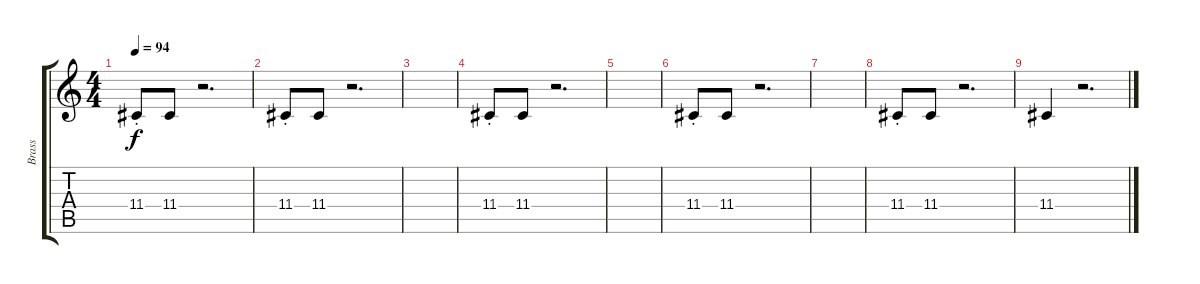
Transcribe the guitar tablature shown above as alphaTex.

\track ("Brass" "Brass") {instrument frenchhorn}
\staff {score tabs}
\tuning (E4 B3 G3 D3 A2 E2) {hide}
\ts (4 4)
\tempo 94
\clef g2
\ks c
11.4{st}.8{dy f} 11.4.8 r.2{d} |
11.4{st}.8 11.4.8 r.2{d} |
|
11.4{st}.8 11.4.8 r.2{d} |
|
11.4{st}.8 11.4.8 r.2{d} |
|
11.4{st}.8 11.4.8 r.2{d} |
11.4.4 r.2{d}
